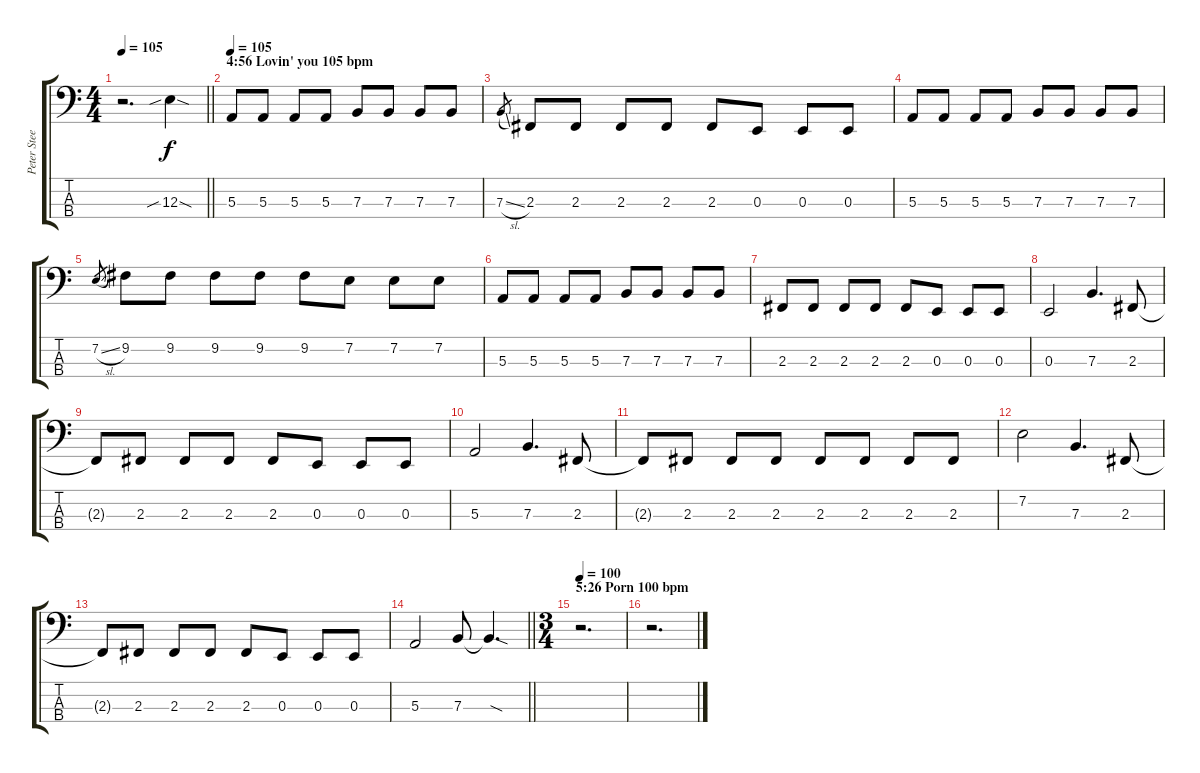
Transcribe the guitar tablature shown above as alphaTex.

\track ("Peter Steele R.I.P. (Bass Guitar)" "Peter Stee") {instrument acousticbass}
\staff {score tabs}
\tuning (D2 A1 E1 B0) {hide}
\ts (4 4)
\tempo 105
\clef f4
\barLineRight lightlight
\ks c
r.2{d dy f} 12.3{sib sod}.4 |
\section ("" "4:56 Lovin' you 105 bpm")
\tempo 105
5.3.8 5.3.8 5.3.8 5.3.8 7.3.8 7.3.8 7.3.8 7.3.8 |
7.3{sl}.8{gr} 2.3.8 2.3.8 2.3.8 2.3.8 2.3.8 0.3.8 0.3.8 0.3.8 |
5.3.8 5.3.8 5.3.8 5.3.8 7.3.8 7.3.8 7.3.8 7.3.8 |
7.2{sl}.8{gr} 9.2.8 9.2.8 9.2.8 9.2.8 9.2.8 7.2.8 7.2.8 7.2.8 |
5.3.8 5.3.8 5.3.8 5.3.8 7.3.8 7.3.8 7.3.8 7.3.8 |
2.3.8 2.3.8 2.3.8 2.3.8 2.3.8 0.3.8 0.3.8 0.3.8 |
0.3.2 7.3.4{d} 2.3.8 |
2.3{t}.8 2.3.8 2.3.8 2.3.8 2.3.8 0.3.8 0.3.8 0.3.8 |
5.3.2 7.3.4{d} 2.3.8 |
2.3{t}.8 2.3.8 2.3.8 2.3.8 2.3.8 2.3.8 2.3.8 2.3.8 |
7.2.2 7.3.4{d} 2.3.8 |
2.3{t}.8 2.3.8 2.3.8 2.3.8 2.3.8 0.3.8 0.3.8 0.3.8 |
\barLineRight lightlight
5.3.2 7.3.8 7.3{sod t}.4{d} |
\ts (3 4)
\section ("" "5:26 Porn 100 bpm")
\tempo 100
r.2{d} |
r.2{d}
